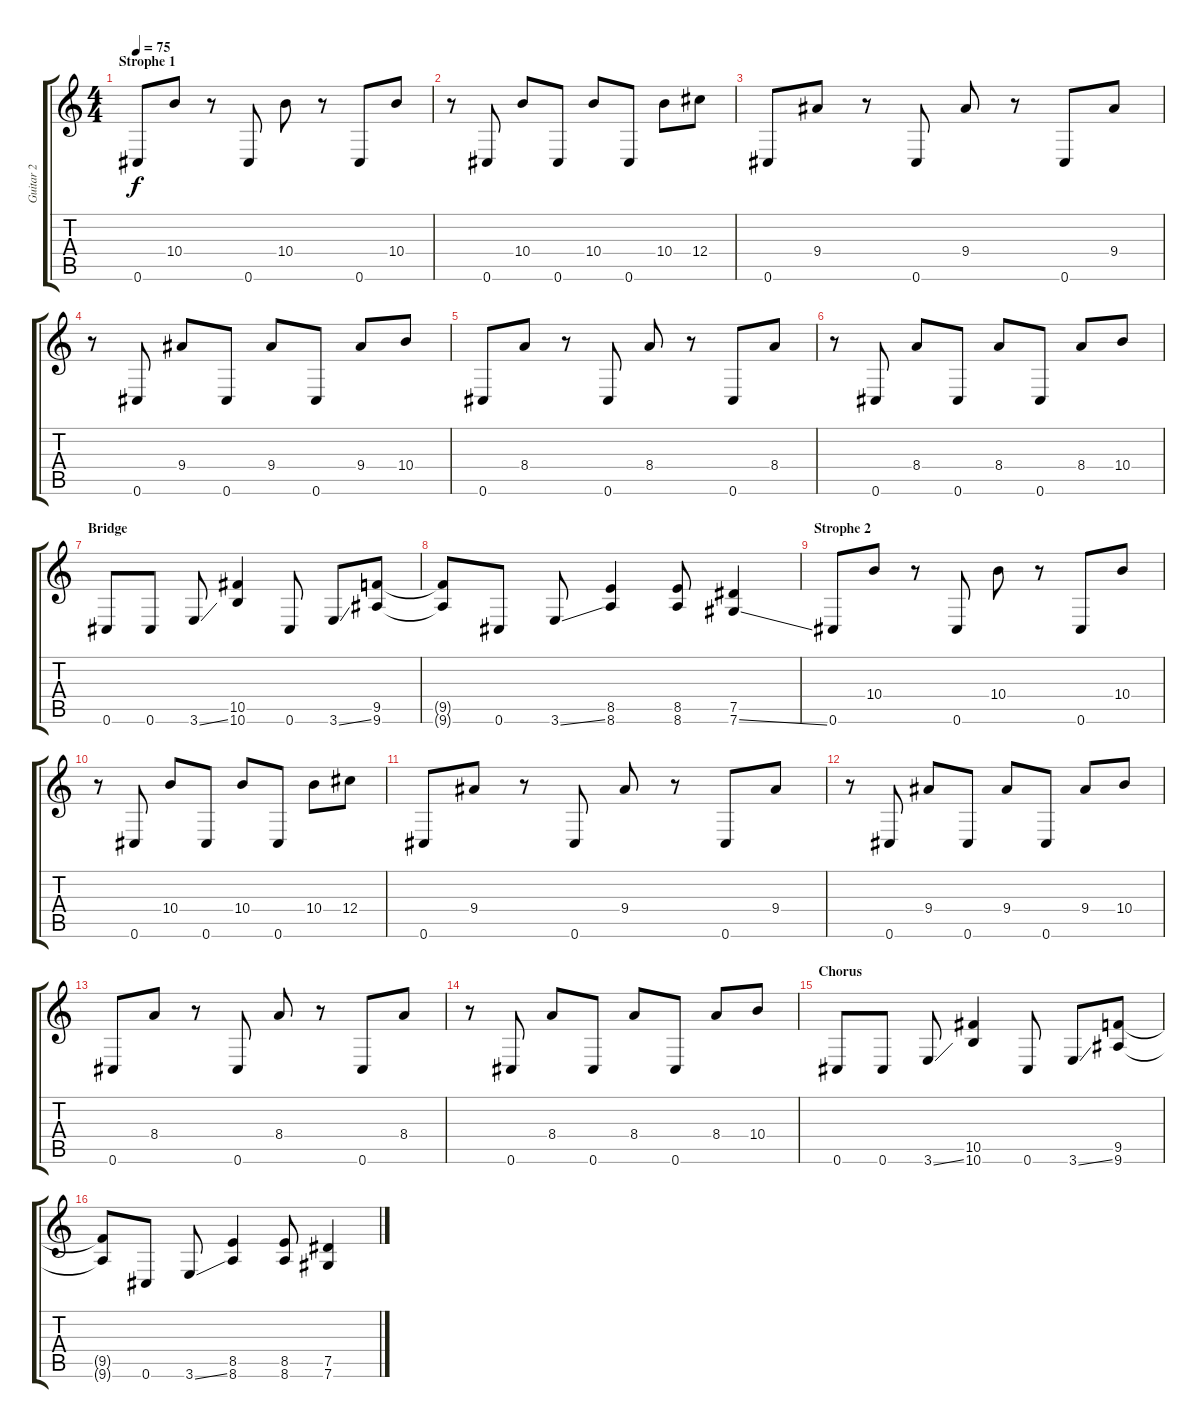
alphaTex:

\track ("Guitar 2" "Guitar 2") {instrument overdrivenguitar}
\staff {score tabs}
\tuning (Eb4 Bb3 Gb3 Db3 Ab2 Db2) {hide}
\ts (4 4)
\section ("" "Strophe 1")
\tempo 75
\clef g2
\ks c
0.6.8{dy f} 10.4.8 r.8 0.6.8 10.4.8 r.8 0.6.8 10.4.8 |
r.8 0.6.8 10.4.8 0.6.8 10.4.8 0.6.8 10.4.8 12.4.8 |
0.6.8 9.4.8 r.8 0.6.8 9.4.8 r.8 0.6.8 9.4.8 |
r.8 0.6.8 9.4.8 0.6.8 9.4.8 0.6.8 9.4.8 10.4.8 |
0.6.8 8.4.8 r.8 0.6.8 8.4.8 r.8 0.6.8 8.4.8 |
r.8 0.6.8 8.4.8 0.6.8 8.4.8 0.6.8 8.4.8 10.4.8 |
\section ("" "Bridge")
0.6.8 0.6.8 3.6{ss}.8 (10.5 10.6).4 0.6.8 3.6{ss}.8 (9.5 9.6).8 |
(9.5{t} 9.6{t}).8 0.6.8 3.6{ss}.8 (8.5 8.6).4 (8.5 8.6).8 (7.5 7.6{ss}).4 |
\section ("" "Strophe 2")
0.6.8 10.4.8 r.8 0.6.8 10.4.8 r.8 0.6.8 10.4.8 |
r.8 0.6.8 10.4.8 0.6.8 10.4.8 0.6.8 10.4.8 12.4.8 |
0.6.8 9.4.8 r.8 0.6.8 9.4.8 r.8 0.6.8 9.4.8 |
r.8 0.6.8 9.4.8 0.6.8 9.4.8 0.6.8 9.4.8 10.4.8 |
0.6.8 8.4.8 r.8 0.6.8 8.4.8 r.8 0.6.8 8.4.8 |
r.8 0.6.8 8.4.8 0.6.8 8.4.8 0.6.8 8.4.8 10.4.8 |
\section ("" "Chorus")
0.6.8 0.6.8 3.6{ss}.8 (10.5 10.6).4 0.6.8 3.6{ss}.8 (9.5 9.6).8 |
(9.5{t} 9.6{t}).8 0.6.8 3.6{ss}.8 (8.5 8.6).4 (8.5 8.6).8 (7.5 7.6{ss}).4
